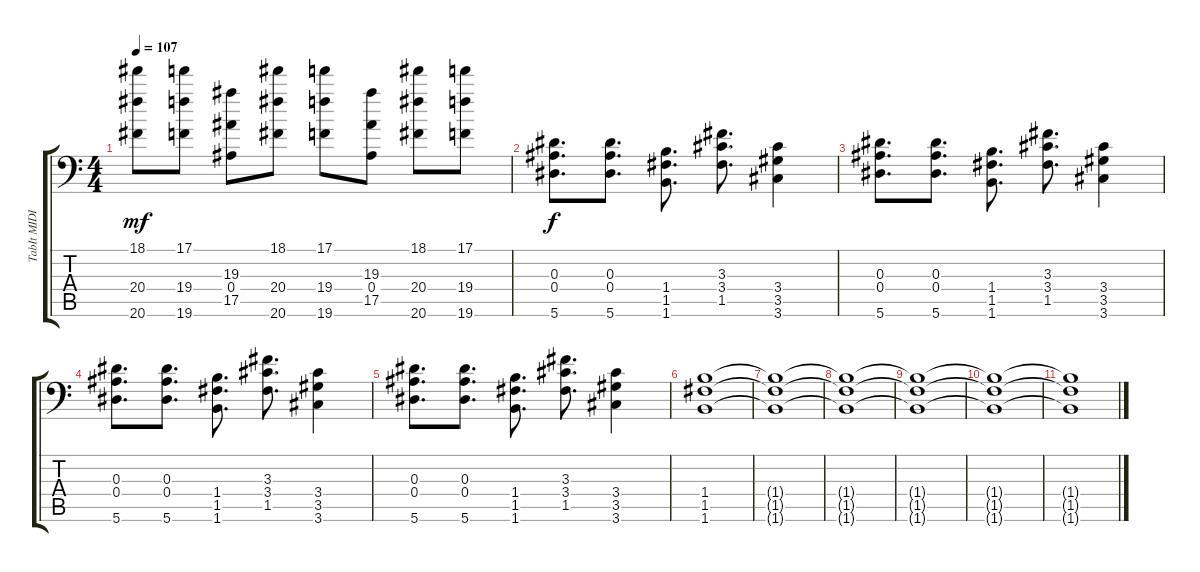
\track ("TabIt MIDI - Track 2" "TabIt MIDI") {instrument distortionguitar}
\staff {score tabs}
\tuning (C4 G3 Eb3 Bb2 F2 Bb1) {hide}
\ts (4 4)
\tempo 107
\clef f4
\ks c
(18.1 20.4 20.6).8{dy mf} (17.1 19.4 19.6).8 (19.3 0.4 17.5).8 (18.1 20.4 20.6).8 (17.1 19.4 19.6).8 (19.3 0.4 17.5).8 (18.1 20.4 20.6).8 (17.1 19.4 19.6).8 |
(0.3 0.4 5.6).8{d dy f instrument distortionguitar} (0.3 0.4 5.6).8{d} (1.4 1.5 1.6).8{d} (3.3 3.4 1.5).8{d} (3.4 3.5 3.6).4 |
(0.3 0.4 5.6).8{d} (0.3 0.4 5.6).8{d} (1.4 1.5 1.6).8{d} (3.3 3.4 1.5).8{d} (3.4 3.5 3.6).4 |
(0.3 0.4 5.6).8{d} (0.3 0.4 5.6).8{d} (1.4 1.5 1.6).8{d} (3.3 3.4 1.5).8{d} (3.4 3.5 3.6).4 |
(0.3 0.4 5.6).8{d} (0.3 0.4 5.6).8{d} (1.4 1.5 1.6).8{d} (3.3 3.4 1.5).8{d} (3.4 3.5 3.6).4 |
(1.4 1.5 1.6).1 |
(1.4{t} 1.5{t} 1.6{t}).1 |
(1.4{t} 1.5{t} 1.6{t}).1 |
(1.4{t} 1.5{t} 1.6{t}).1 |
(1.4{t} 1.5{t} 1.6{t}).1 |
(1.4{t} 1.5{t} 1.6{t}).1
